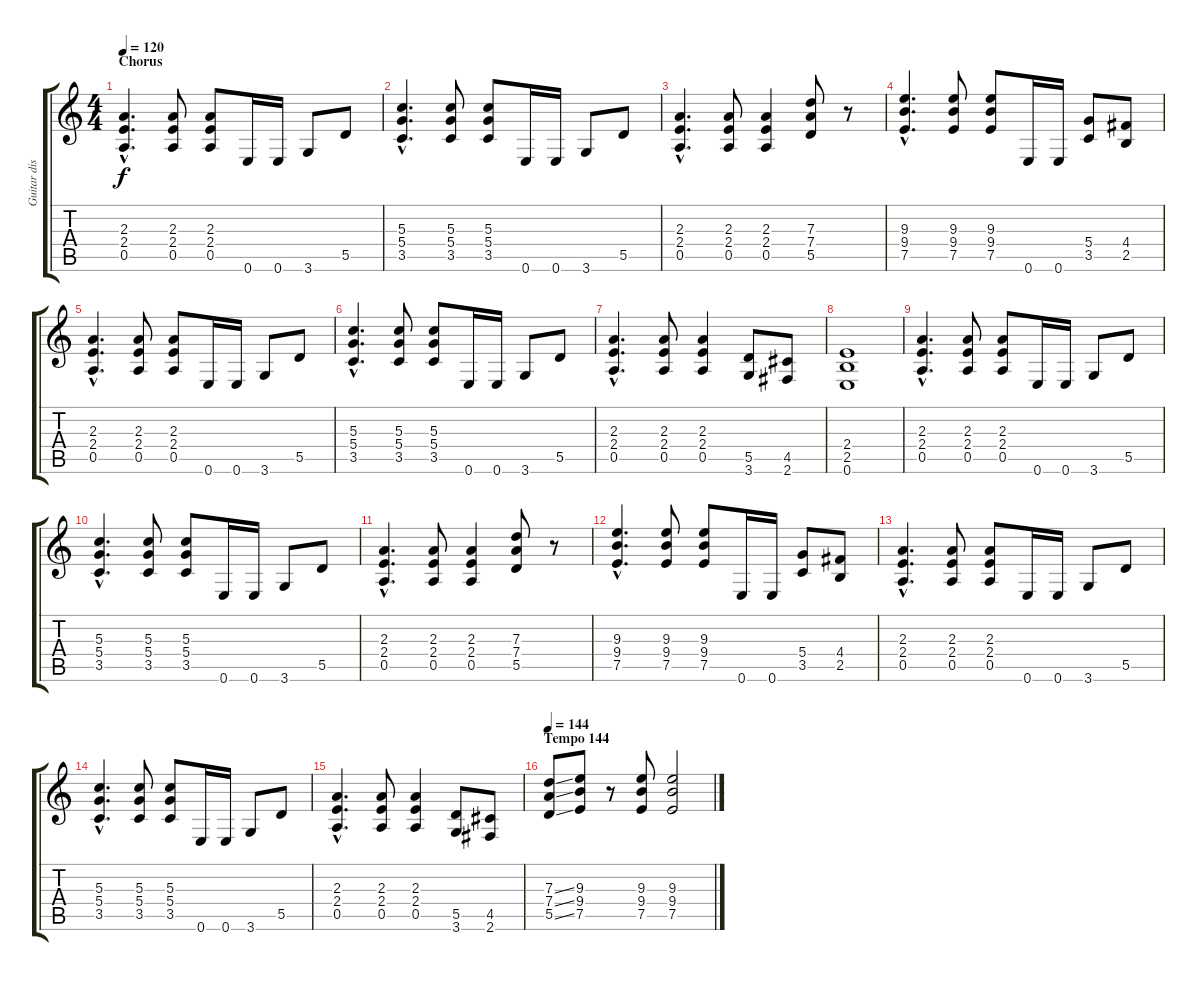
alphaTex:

\track ("Guitar distortion 3" "Guitar dis") {instrument distortionguitar}
\staff {score tabs}
\tuning (E4 B3 G3 D3 A2 E2) {hide}
\ts (4 4)
\section ("" "Chorus")
\tempo 120
\clef g2
\ks c
(2.3{hac} 2.4{hac} 0.5{hac}).4{d dy f} (2.3 2.4 0.5).8 (2.3 2.4 0.5).8 0.6.16 0.6.16 3.6.8 5.5.8 |
(5.3{hac} 5.4{hac} 3.5{hac}).4{d} (5.3 5.4 3.5).8 (5.3 5.4 3.5).8 0.6.16 0.6.16 3.6.8 5.5.8 |
(2.3{hac} 2.4{hac} 0.5{hac}).4{d} (2.3 2.4 0.5).8 (2.3 2.4 0.5).4 (7.3 7.4 5.5).8 r.8 |
(9.3{hac} 9.4{hac} 7.5{hac}).4{d} (9.3 9.4 7.5).8 (9.3 9.4 7.5).8 0.6.16 0.6.16 (5.4 3.5).8 (4.4 2.5).8 |
(2.3{hac} 2.4{hac} 0.5{hac}).4{d} (2.3 2.4 0.5).8 (2.3 2.4 0.5).8 0.6.16 0.6.16 3.6.8 5.5.8 |
(5.3{hac} 5.4{hac} 3.5{hac}).4{d} (5.3 5.4 3.5).8 (5.3 5.4 3.5).8 0.6.16 0.6.16 3.6.8 5.5.8 |
(2.3{hac} 2.4{hac} 0.5{hac}).4{d} (2.3 2.4 0.5).8 (2.3 2.4 0.5).4 (5.5 3.6).8 (4.5 2.6).8 |
(2.4 2.5 0.6).1 |
(2.3{hac} 2.4{hac} 0.5{hac}).4{d} (2.3 2.4 0.5).8 (2.3 2.4 0.5).8 0.6.16 0.6.16 3.6.8 5.5.8 |
(5.3{hac} 5.4{hac} 3.5{hac}).4{d} (5.3 5.4 3.5).8 (5.3 5.4 3.5).8 0.6.16 0.6.16 3.6.8 5.5.8 |
(2.3{hac} 2.4{hac} 0.5{hac}).4{d} (2.3 2.4 0.5).8 (2.3 2.4 0.5).4 (7.3 7.4 5.5).8 r.8 |
(9.3{hac} 9.4{hac} 7.5{hac}).4{d} (9.3 9.4 7.5).8 (9.3 9.4 7.5).8 0.6.16 0.6.16 (5.4 3.5).8 (4.4 2.5).8 |
(2.3{hac} 2.4{hac} 0.5{hac}).4{d} (2.3 2.4 0.5).8 (2.3 2.4 0.5).8 0.6.16 0.6.16 3.6.8 5.5.8 |
(5.3{hac} 5.4{hac} 3.5{hac}).4{d} (5.3 5.4 3.5).8 (5.3 5.4 3.5).8 0.6.16 0.6.16 3.6.8 5.5.8 |
(2.3{hac} 2.4{hac} 0.5{hac}).4{d} (2.3 2.4 0.5).8 (2.3 2.4 0.5).4 (5.5 3.6).8 (4.5 2.6).8 |
\section ("" "Tempo 144")
\tempo 144
(7.3{ss} 7.4{ss} 5.5{ss}).8 (9.3 9.4 7.5).8 r.8 (9.3 9.4 7.5).8 (9.3 9.4 7.5).2
